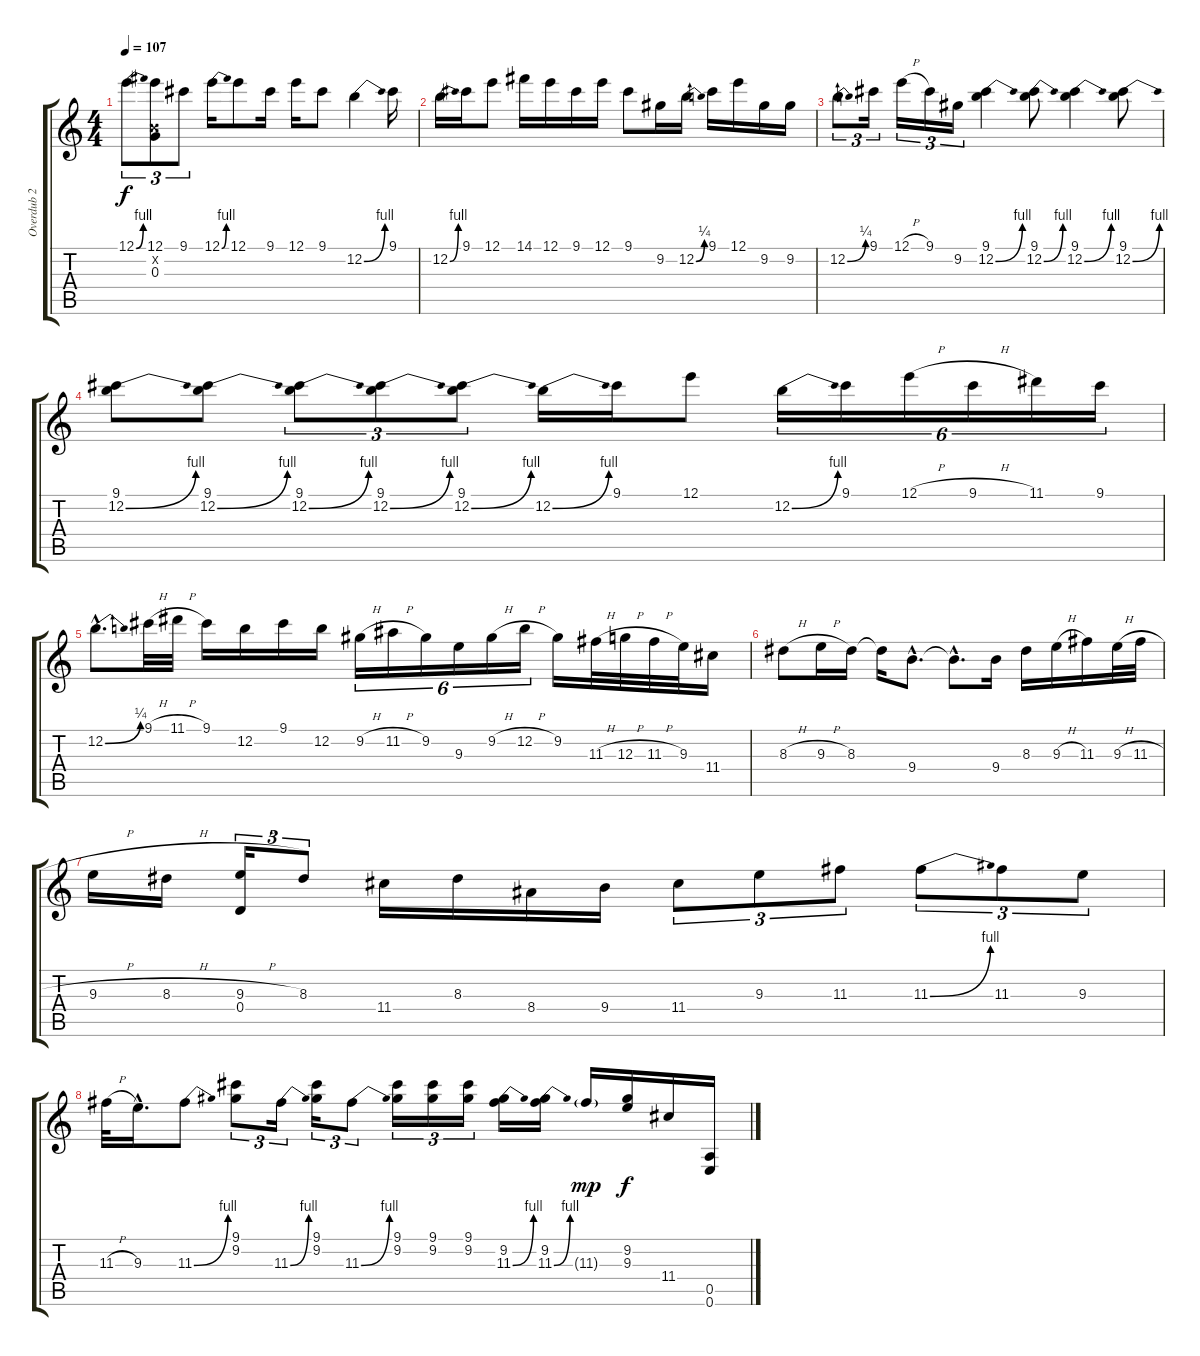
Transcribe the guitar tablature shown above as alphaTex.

\track ("Overdub 2" "Overdub 2") {instrument electricguitarjazz}
\staff {score tabs}
\tuning (E4 B3 G3 D3 A2 E2) {hide}
\ts (4 4)
\tempo 107
\clef g2
\ks c
12.1{be (bend 0 0 60 4)}.8{tu (3 2) dy f} (12.1 0.2{x} 0.3).8{tu (3 2)} 9.1.8{tu (3 2)} 12.1{be (bend 0 0 60 4)}.16 12.1.8 9.1.16 12.1.16 9.1.8 12.2{be (bend 0 0 60 4)}.4 9.1.16 |
12.2{be (bend 0 0 60 4)}.16 9.1.16 12.1.8 14.1.16 12.1.16 9.1.16 12.1.16 9.1.8 9.2.16 12.2{be (bend 0 0 60 1)}.16 9.1.16 12.1.16 9.2.16 9.2.16 |
12.2{be (bend 0 0 60 1)}.8{tu (3 2)} 9.1.16{tu (3 2)} 12.1{h}.16{tu (3 2)} 9.1.16{tu (3 2)} 9.2.16{tu (3 2)} (9.1 12.2{be (bend 0 0 60 4)}).4 (9.1 12.2{be (bend 0 0 60 4)}).8 (9.1 12.2{be (bend 0 0 60 4)}).4 (9.1 12.2{be (bend 0 0 60 4)}).8 |
(9.1 12.2{be (bend 0 0 60 4)}).8 (9.1 12.2{be (bend 0 0 60 4)}).8 (9.1 12.2{be (bend 0 0 60 4)}).8{tu (3 2)} (9.1 12.2{be (bend 0 0 60 4)}).8{tu (3 2)} (9.1 12.2{be (bend 0 0 60 4)}).8{tu (3 2)} 12.2{be (bend 0 0 60 4)}.16 9.1.16 12.1.8 12.2{be (bend 0 0 60 4)}.16{tu (6 4)} 9.1.16{tu (6 4)} 12.1{h}.16{tu (6 4)} 9.1{h}.16{tu (6 4)} 11.1.16{tu (6 4)} 9.1.16{tu (6 4)} |
12.2{be (bend 0 0 60 1) hac}.8{d} 9.1{h}.32 11.1{h}.32 9.1.16 12.2.16 9.1.16 12.2.16 9.2{h}.16{tu (6 4)} 11.2{h}.16{tu (6 4)} 9.2.16{tu (6 4)} 9.3.16{tu (6 4)} 9.2{h}.16{tu (6 4)} 12.2{h}.16{tu (6 4)} 9.2.16 11.3{h}.32 12.3{h}.32 11.3{h}.32 9.3.32 11.4.16 |
8.3{h}.8 9.3{h}.16 8.3.16 8.3{t}.16 9.4{hac}.8{d} 9.4{hac t}.8{d} 9.4.16 8.3.16 9.3{h}.16 11.3.16 9.3{h}.32 11.3{h}.32 |
9.3{h}.16 8.3{h}.16 (9.3{h} 0.4).16{tu (3 2)} 8.3.8{tu (3 2)} 11.4.16 8.3.16 8.4.16 9.4.16 11.4.8{tu (3 2)} 9.3.8{tu (3 2)} 11.3.8{tu (3 2)} 11.3{be (bend 0 0 60 4)}.8{tu (3 2)} 11.3.8{tu (3 2)} 9.3.8{tu (3 2)} |
11.3{h}.32 9.3{hac}.16{d} 11.3{be (bend 0 0 60 4)}.8 (9.1 9.2).8{tu (3 2)} 11.3{be (bend 0 0 60 4)}.16{tu (3 2)} (9.1 9.2).16{tu (3 2)} 11.3{be (bend 0 0 60 4)}.8{tu (3 2)} (9.1 9.2).16{tu (3 2)} (9.1 9.2).16{tu (3 2)} (9.1 9.2).16{tu (3 2)} (9.2 11.3{be (bend 0 0 60 4)}).16 (9.2 11.3{be (bend 0 0 60 4)}).16 11.3{g}.16{dy mp} (9.2 9.3).16{dy f} 11.4.16 (0.5 0.6).16
